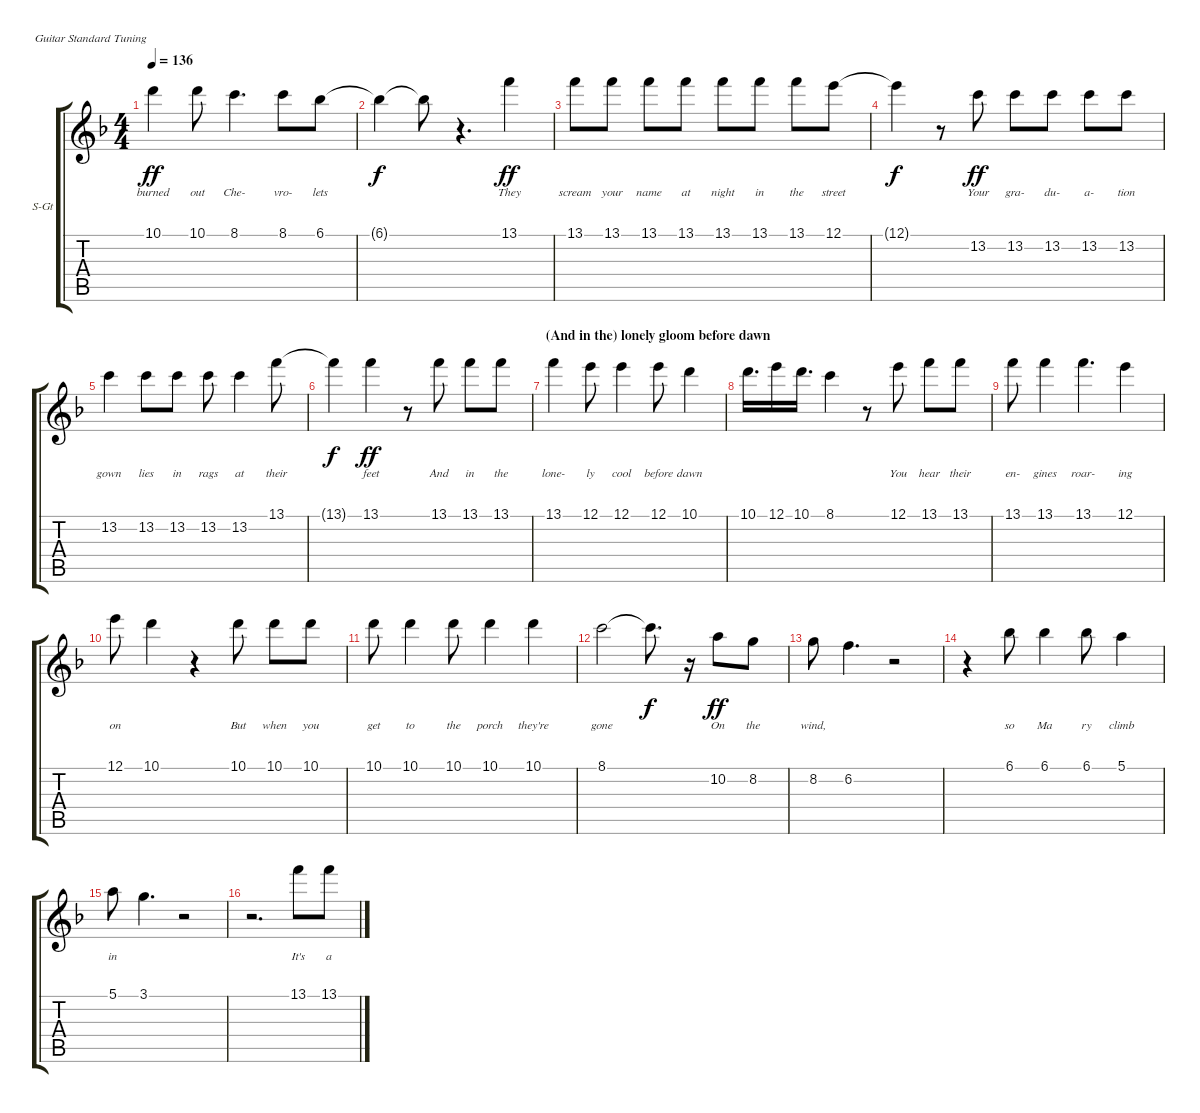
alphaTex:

\bracketExtendMode groupsimilarinstruments
\firstSystemTrackNameOrientation horizontal
\otherSystemsTrackNameOrientation horizontal
\track ("Vocals" "S-Gt") {instrument bassoon}
\staff {score tabs}
\tuning (E4 B3 G3 D3 A2 E2)
\displaytranspose 12
\ts (4 4)
\tempo 136
\clef g2
\ks f
10.1.4{lyrics (0 "burned") lyrics (1 "") lyrics (2 "") lyrics (3 "") lyrics (4 "") dy ff} 10.1.8{lyrics (0 "out") lyrics (1 "") lyrics (2 "") lyrics (3 "") lyrics (4 "")} 8.1.4{d lyrics (0 "Che-") lyrics (1 "") lyrics (2 "") lyrics (3 "") lyrics (4 "")} 8.1.8{lyrics (0 "vro-") lyrics (1 "") lyrics (2 "") lyrics (3 "") lyrics (4 "")} 6.1.8{lyrics (0 "lets") lyrics (1 "") lyrics (2 "") lyrics (3 "") lyrics (4 "")} |
6.1{t}.4{lyrics (0 "") lyrics (1 "") lyrics (2 "") lyrics (3 "") lyrics (4 "") dy f} 6.1{t}.8{lyrics (0 "") lyrics (1 "") lyrics (2 "") lyrics (3 "") lyrics (4 "")} r.4{d} 13.1.4{lyrics (0 "They") lyrics (1 "") lyrics (2 "") lyrics (3 "") lyrics (4 "") dy ff} |
13.1.8{lyrics (0 "scream") lyrics (1 "") lyrics (2 "") lyrics (3 "") lyrics (4 "")} 13.1.8{lyrics (0 "your") lyrics (1 "") lyrics (2 "") lyrics (3 "") lyrics (4 "")} 13.1.8{lyrics (0 "name") lyrics (1 "") lyrics (2 "") lyrics (3 "") lyrics (4 "")} 13.1.8{lyrics (0 "at") lyrics (1 "") lyrics (2 "") lyrics (3 "") lyrics (4 "")} 13.1.8{lyrics (0 "night") lyrics (1 "") lyrics (2 "") lyrics (3 "") lyrics (4 "")} 13.1.8{lyrics (0 "in") lyrics (1 "") lyrics (2 "") lyrics (3 "") lyrics (4 "")} 13.1.8{lyrics (0 "the") lyrics (1 "") lyrics (2 "") lyrics (3 "") lyrics (4 "")} 12.1.8{lyrics (0 "street") lyrics (1 "") lyrics (2 "") lyrics (3 "") lyrics (4 "")} |
12.1{t}.4{lyrics (0 "") lyrics (1 "") lyrics (2 "") lyrics (3 "") lyrics (4 "") dy f} r.8 13.2.8{lyrics (0 "Your") lyrics (1 "") lyrics (2 "") lyrics (3 "") lyrics (4 "") dy ff} 13.2.8{lyrics (0 "gra-") lyrics (1 "") lyrics (2 "") lyrics (3 "") lyrics (4 "")} 13.2.8{lyrics (0 "du-") lyrics (1 "") lyrics (2 "") lyrics (3 "") lyrics (4 "")} 13.2.8{lyrics (0 "a-") lyrics (1 "") lyrics (2 "") lyrics (3 "") lyrics (4 "")} 13.2.8{lyrics (0 "tion") lyrics (1 "") lyrics (2 "") lyrics (3 "") lyrics (4 "")} |
13.2.4{lyrics (0 "gown") lyrics (1 "") lyrics (2 "") lyrics (3 "") lyrics (4 "")} 13.2.8{lyrics (0 "lies") lyrics (1 "") lyrics (2 "") lyrics (3 "") lyrics (4 "")} 13.2.8{lyrics (0 "in") lyrics (1 "") lyrics (2 "") lyrics (3 "") lyrics (4 "")} 13.2.8{lyrics (0 "rags") lyrics (1 "") lyrics (2 "") lyrics (3 "") lyrics (4 "")} 13.2.4{lyrics (0 "at") lyrics (1 "") lyrics (2 "") lyrics (3 "") lyrics (4 "")} 13.1.8{lyrics (0 "their") lyrics (1 "") lyrics (2 "") lyrics (3 "") lyrics (4 "")} |
13.1{t}.4{lyrics (0 "") lyrics (1 "") lyrics (2 "") lyrics (3 "") lyrics (4 "") dy f} 13.1.4{lyrics (0 "feet") lyrics (1 "") lyrics (2 "") lyrics (3 "") lyrics (4 "") dy ff} r.8 13.1.8{lyrics (0 "And") lyrics (1 "") lyrics (2 "") lyrics (3 "") lyrics (4 "")} 13.1.8{lyrics (0 "in") lyrics (1 "") lyrics (2 "") lyrics (3 "") lyrics (4 "")} 13.1.8{lyrics (0 "the") lyrics (1 "") lyrics (2 "") lyrics (3 "") lyrics (4 "")} |
\section ("" "(And in the) lonely gloom before dawn")
13.1.4{lyrics (0 "lone-") lyrics (1 "") lyrics (2 "") lyrics (3 "") lyrics (4 "")} 12.1.8{lyrics (0 "ly") lyrics (1 "") lyrics (2 "") lyrics (3 "") lyrics (4 "")} 12.1.4{lyrics (0 "cool") lyrics (1 "") lyrics (2 "") lyrics (3 "") lyrics (4 "")} 12.1.8{lyrics (0 "before") lyrics (1 "") lyrics (2 "") lyrics (3 "") lyrics (4 "")} 10.1.4{lyrics (0 "dawn") lyrics (1 "") lyrics (2 "") lyrics (3 "") lyrics (4 "")} |
10.1.16{d lyrics (0 "") lyrics (1 "") lyrics (2 "") lyrics (3 "") lyrics (4 "")} 12.1.16{lyrics (0 "") lyrics (1 "") lyrics (2 "") lyrics (3 "") lyrics (4 "")} 10.1.16{d lyrics (0 "") lyrics (1 "") lyrics (2 "") lyrics (3 "") lyrics (4 "")} 8.1.4{lyrics (0 "") lyrics (1 "") lyrics (2 "") lyrics (3 "") lyrics (4 "")} r.8 12.1.8{lyrics (0 "You") lyrics (1 "") lyrics (2 "") lyrics (3 "") lyrics (4 "")} 13.1.8{lyrics (0 "hear") lyrics (1 "") lyrics (2 "") lyrics (3 "") lyrics (4 "")} 13.1.8{lyrics (0 "their") lyrics (1 "") lyrics (2 "") lyrics (3 "") lyrics (4 "")} |
13.1.8{lyrics (0 "en-") lyrics (1 "") lyrics (2 "") lyrics (3 "") lyrics (4 "")} 13.1.4{lyrics (0 "gines") lyrics (1 "") lyrics (2 "") lyrics (3 "") lyrics (4 "")} 13.1.4{d lyrics (0 "roar-") lyrics (1 "") lyrics (2 "") lyrics (3 "") lyrics (4 "")} 12.1.4{lyrics (0 "ing") lyrics (1 "") lyrics (2 "") lyrics (3 "") lyrics (4 "")} |
12.1.8{lyrics (0 "on") lyrics (1 "") lyrics (2 "") lyrics (3 "") lyrics (4 "")} 10.1.4{lyrics (0 "") lyrics (1 "") lyrics (2 "") lyrics (3 "") lyrics (4 "")} r.4 10.1.8{lyrics (0 "But") lyrics (1 "") lyrics (2 "") lyrics (3 "") lyrics (4 "")} 10.1.8{lyrics (0 "when") lyrics (1 "") lyrics (2 "") lyrics (3 "") lyrics (4 "")} 10.1.8{lyrics (0 "you") lyrics (1 "") lyrics (2 "") lyrics (3 "") lyrics (4 "")} |
10.1.8{lyrics (0 "get") lyrics (1 "") lyrics (2 "") lyrics (3 "") lyrics (4 "")} 10.1.4{lyrics (0 "to") lyrics (1 "") lyrics (2 "") lyrics (3 "") lyrics (4 "")} 10.1.8{lyrics (0 "the") lyrics (1 "") lyrics (2 "") lyrics (3 "") lyrics (4 "")} 10.1.4{lyrics (0 "porch") lyrics (1 "") lyrics (2 "") lyrics (3 "") lyrics (4 "")} 10.1.4{lyrics (0 "they're") lyrics (1 "") lyrics (2 "") lyrics (3 "") lyrics (4 "")} |
8.1.2{lyrics (0 "gone") lyrics (1 "") lyrics (2 "") lyrics (3 "") lyrics (4 "")} 8.1{t}.8{d lyrics (0 "") lyrics (1 "") lyrics (2 "") lyrics (3 "") lyrics (4 "") dy f} r.16 10.2.8{lyrics (0 "On") lyrics (1 "") lyrics (2 "") lyrics (3 "") lyrics (4 "") dy ff} 8.2.8{lyrics (0 "the") lyrics (1 "") lyrics (2 "") lyrics (3 "") lyrics (4 "")} |
8.2.8{lyrics (0 "wind,") lyrics (1 "") lyrics (2 "") lyrics (3 "") lyrics (4 "")} 6.2.4{d lyrics (0 "") lyrics (1 "") lyrics (2 "") lyrics (3 "") lyrics (4 "")} r.2 |
r.4 6.1.8{lyrics (0 "so") lyrics (1 "") lyrics (2 "") lyrics (3 "") lyrics (4 "")} 6.1.4{lyrics (0 "Ma") lyrics (1 "") lyrics (2 "") lyrics (3 "") lyrics (4 "")} 6.1.8{lyrics (0 "ry") lyrics (1 "") lyrics (2 "") lyrics (3 "") lyrics (4 "")} 5.1.4{lyrics (0 "climb") lyrics (1 "") lyrics (2 "") lyrics (3 "") lyrics (4 "")} |
5.1.8{lyrics (0 "in") lyrics (1 "") lyrics (2 "") lyrics (3 "") lyrics (4 "")} 3.1.4{d lyrics (0 "") lyrics (1 "") lyrics (2 "") lyrics (3 "") lyrics (4 "")} r.2 |
r.2{d} 13.1.8{lyrics (0 "It's") lyrics (1 "") lyrics (2 "") lyrics (3 "") lyrics (4 "")} 13.1.8{lyrics (0 "a") lyrics (1 "") lyrics (2 "") lyrics (3 "") lyrics (4 "")}
